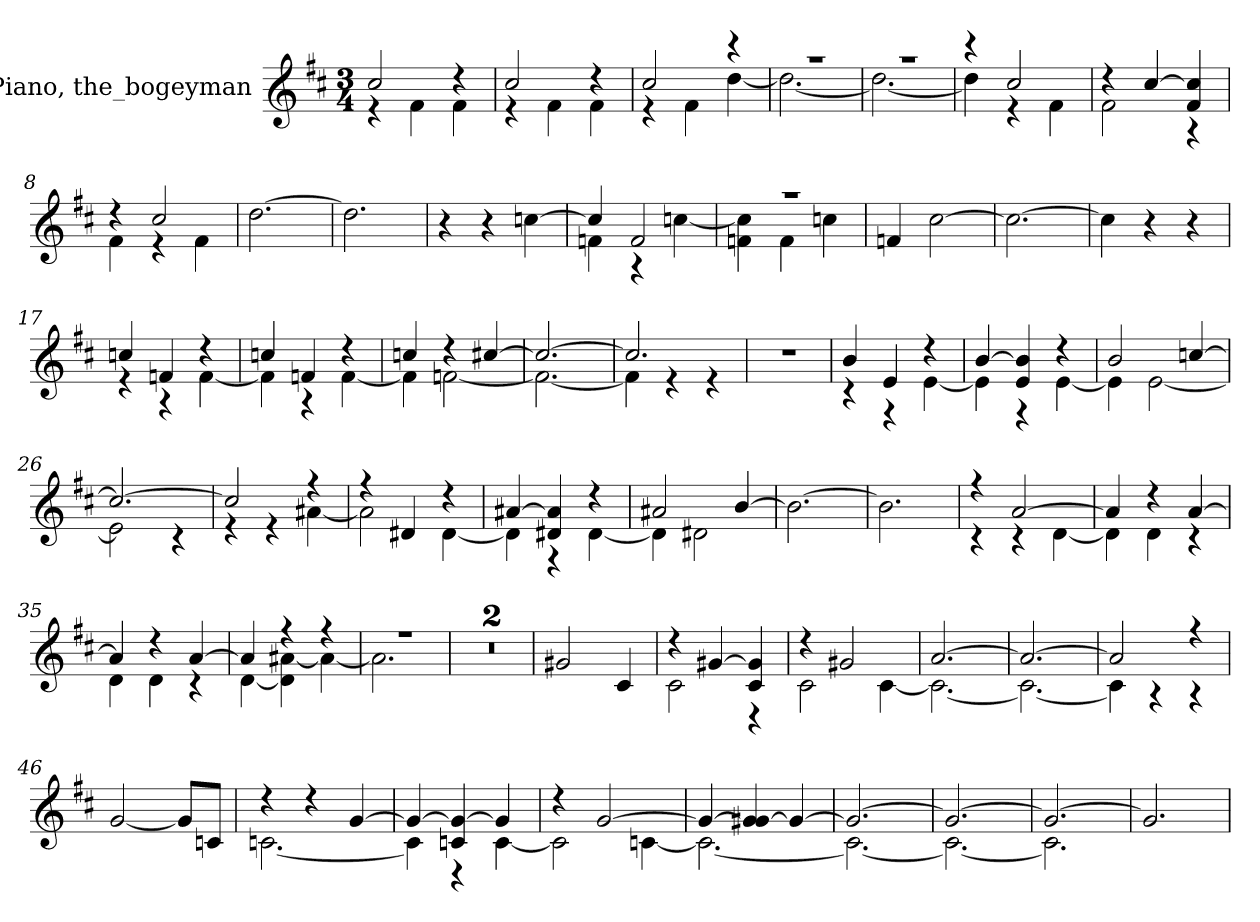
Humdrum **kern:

**kern	**dynam
*part1	*part1
*staff1	*staff1
*I"Piano, the_bogeyman	*
*I'Pno.	*
*clefG2	*
*k[f#c#]	*
*M3/4	*
=1	=1
*^	*
!	!	!LO:DY:a
2cc#/	4r	M.M. = 156
.	4f#\	.
4r	4f#\	.
=2	=2	=2
2cc#/	4r	.
.	4f#\	.
4r	4f#\	.
=3	=3	=3
2cc#/	4r	.
.	4f#\	.
4r	[4dd\	.
=4	=4	=4
2.r	2.dd\_	.
=5	=5	=5
2.r	2.dd\_	.
=6	=6	=6
4r	4dd\]	.
2cc#/	4r	.
.	4f#\	.
=7	=7	=7
4r	2f#\	.
[4cc#/	.	.
4f#/ 4cc#]/	4r	.
=8	=8	=8
4r	4f#\	.
2cc#/	4r	.
.	4f#\	.
*v	*v	*
=9	=9
[2.dd\	.
=10	=10
2.dd\]	.
=11	=11
4r	.
4r	.
[4ccn\	.
!!LO:LB:g=z
=12	=12
*^	*
4cc/]	4fn\	.
2f/	4r	.
.	[4ccn\	.
=13	=13	=13
2.r	4fn\ 4cc]\	.
.	4f\	.
.	4ccn\	.
*v	*v	*
=14	=14
4fn/	.
[2cc#\	.
=15	=15
2.cc#\_	.
=16	=16
4cc#\]	.
4r	.
4r	.
=17	=17
*^	*
4ccn/	4r	.
4fn/	4r	.
4r	[4f\	.
=18	=18	=18
4ccn/	4f\]	.
4fn/	4r	.
4r	[4f\	.
=19	=19	=19
4ccn/	4f\]	.
4r	[2fn\	.
[4cc#X/	.	.
=20	=20	=20
2.cc#/_	2.f\_	.
=21	=21	=21
2.cc#/]	4f\]	.
.	4r	.
.	4r	.
*v	*v	*
!!LO:LB:g=z
=22	=22
2.r	.
=23	=23
*^	*
4b/	4r	.
4e/	4r	.
4r	[4e\	.
=24	=24	=24
[4b/	4e\]	.
4e/ 4b]/	4r	.
4r	[4e\	.
=25	=25	=25
2b/	4e\]	.
.	[2e\	.
[4ccn/	.	.
=26	=26	=26
2.cc/_	2e\]	.
.	4r	.
=27	=27	=27
2cc/]	4r	.
.	4r	.
4r	[4a#X\	.
=28	=28	=28
4r	2a#\]	.
4d#X/	.	.
4r	[4d#\	.
=29	=29	=29
[4a#X/	4d#\]	.
4d#X/ 4a#]/	4r	.
4r	[4d#\	.
=30	=30	=30
2a#X/	4d#\]	.
.	2d#X\	.
[4b/	.	.
*v	*v	*
=31	=31
2.b\_	.
!!LO:LB:g=z
=32	=32
2.b\]	.
=33	=33
*^	*
4r	4r	.
[2a/	4r	.
.	[4d\	.
=34	=34	=34
4a/]	4d\]	.
4r	4d\	.
[4a/	4r	.
=35	=35	=35
4a/]	4d\	.
4r	4d\	.
[4a/	4r	.
=36	=36	=36
4a/]	[4d\	.
4r	4d]\ [4a#X\	.
4r	4a#\_	.
=37	=37	=37
2.r	2.a#\]	.
*v	*v	*
=38	=38
2.r	.
=39	=39
2.r	.
=40	=40
2g#X/	.
4c#/	.
=41	=41
*^	*
4r	2c#\	.
[4g#X/	.	.
4c#/ 4g#]/	4r	.
=42	=42	=42
4r	2c#\	.
2g#X/	.	.
.	[4c#\	.
!!LO:LB:g=z	!!
=43	=43	=43
[2.a/	2.c#\_	.
=44	=44	=44
2.a/_	2.c#\_	.
=45	=45	=45
2a/]	4c#\]	.
.	4r	.
4r	4r	.
*v	*v	*
=46	=46
[2g/	.
8g/L]	.
8cn/J	.
=47	=47
*^	*
4r	[2.cn\	.
4r	.	.
[4g/	.	.
=48	=48	=48
4g/_	4c\]	.
4cn/ 4g_/	4r	.
4g/]	[4c\	.
=49	=49	=49
4r	2c\]	.
[2g/	.	.
.	[4cn\	.
=50	=50	=50
4g/_	2.c\_	.
4g]/ [4g#X/	.	.
4g#/_	.	.
=51	=51	=51
2.g#/_	2.c\_	.
=52	=52	=52
2.g#/_	2.c\_	.
=53	=53	=53
2.g#/_	2.c\]	.
*v	*v	*
!!LO:LB:g=z
=54	=54
2.g#/]	.
=	=
*-	*-
